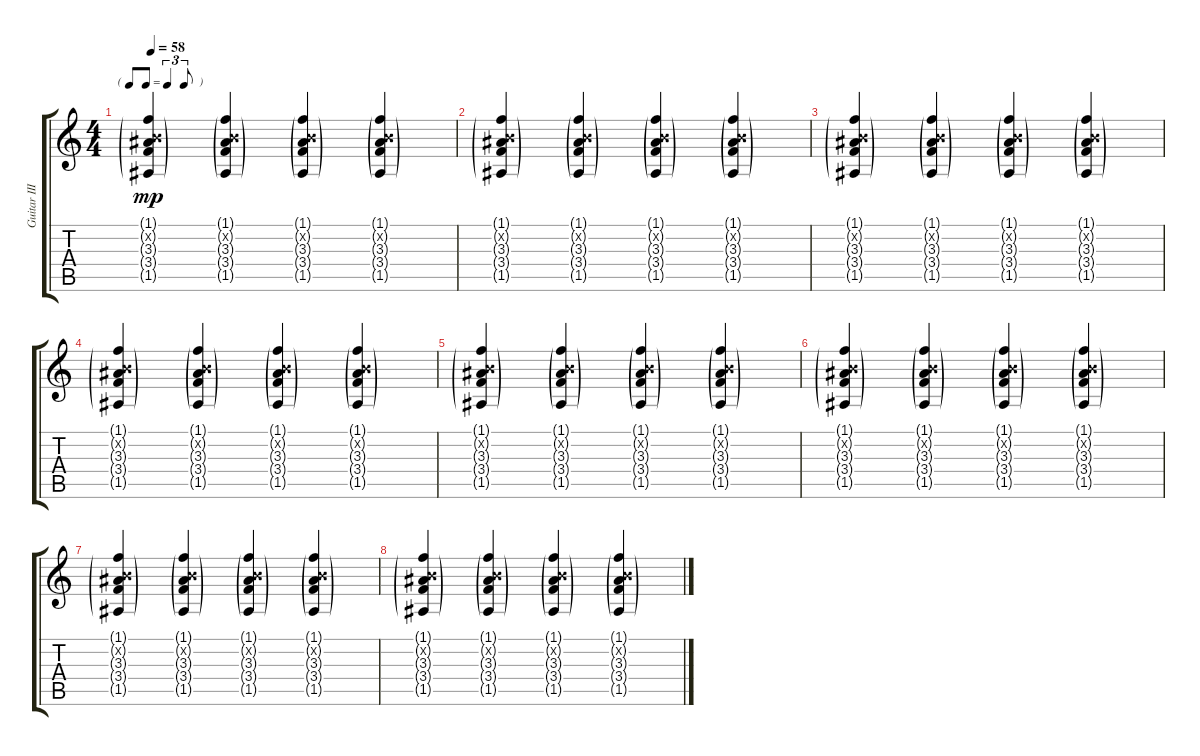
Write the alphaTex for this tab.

\track ("Guitar III" "Guitar III") {instrument acousticguitarnylon}
\staff {score tabs}
\tuning (E4 B3 G3 D3 A2 E2) {hide}
\ts (4 4)
\tf triplet8th
\tempo 58
\clef g2
\ks c
(1.1{g} 0.2{g x} 3.3{g} 3.4{g} 1.5{g}).4{dy mp} (1.1{g} 0.2{g x} 3.3{g} 3.4{g} 1.5{g}).4 (1.1{g} 0.2{g x} 3.3{g} 3.4{g} 1.5{g}).4 (1.1{g} 0.2{g x} 3.3{g} 3.4{g} 1.5{g}).4 |
(1.1{g} 0.2{g x} 3.3{g} 3.4{g} 1.5{g}).4 (1.1{g} 0.2{g x} 3.3{g} 3.4{g} 1.5{g}).4 (1.1{g} 0.2{g x} 3.3{g} 3.4{g} 1.5{g}).4 (1.1{g} 0.2{g x} 3.3{g} 3.4{g} 1.5{g}).4 |
(1.1{g} 0.2{g x} 3.3{g} 3.4{g} 1.5{g}).4 (1.1{g} 0.2{g x} 3.3{g} 3.4{g} 1.5{g}).4 (1.1{g} 0.2{g x} 3.3{g} 3.4{g} 1.5{g}).4 (1.1{g} 0.2{g x} 3.3{g} 3.4{g} 1.5{g}).4 |
(1.1{g} 0.2{g x} 3.3{g} 3.4{g} 1.5{g}).4 (1.1{g} 0.2{g x} 3.3{g} 3.4{g} 1.5{g}).4 (1.1{g} 0.2{g x} 3.3{g} 3.4{g} 1.5{g}).4 (1.1{g} 0.2{g x} 3.3{g} 3.4{g} 1.5{g}).4 |
(1.1{g} 0.2{g x} 3.3{g} 3.4{g} 1.5{g}).4 (1.1{g} 0.2{g x} 3.3{g} 3.4{g} 1.5{g}).4 (1.1{g} 0.2{g x} 3.3{g} 3.4{g} 1.5{g}).4 (1.1{g} 0.2{g x} 3.3{g} 3.4{g} 1.5{g}).4 |
(1.1{g} 0.2{g x} 3.3{g} 3.4{g} 1.5{g}).4 (1.1{g} 0.2{g x} 3.3{g} 3.4{g} 1.5{g}).4 (1.1{g} 0.2{g x} 3.3{g} 3.4{g} 1.5{g}).4 (1.1{g} 0.2{g x} 3.3{g} 3.4{g} 1.5{g}).4 |
(1.1{g} 0.2{g x} 3.3{g} 3.4{g} 1.5{g}).4 (1.1{g} 0.2{g x} 3.3{g} 3.4{g} 1.5{g}).4 (1.1{g} 0.2{g x} 3.3{g} 3.4{g} 1.5{g}).4 (1.1{g} 0.2{g x} 3.3{g} 3.4{g} 1.5{g}).4 |
(1.1{g} 0.2{g x} 3.3{g} 3.4{g} 1.5{g}).4 (1.1{g} 0.2{g x} 3.3{g} 3.4{g} 1.5{g}).4 (1.1{g} 0.2{g x} 3.3{g} 3.4{g} 1.5{g}).4 (1.1{g} 0.2{g x} 3.3{g} 3.4{g} 1.5{g}).4
